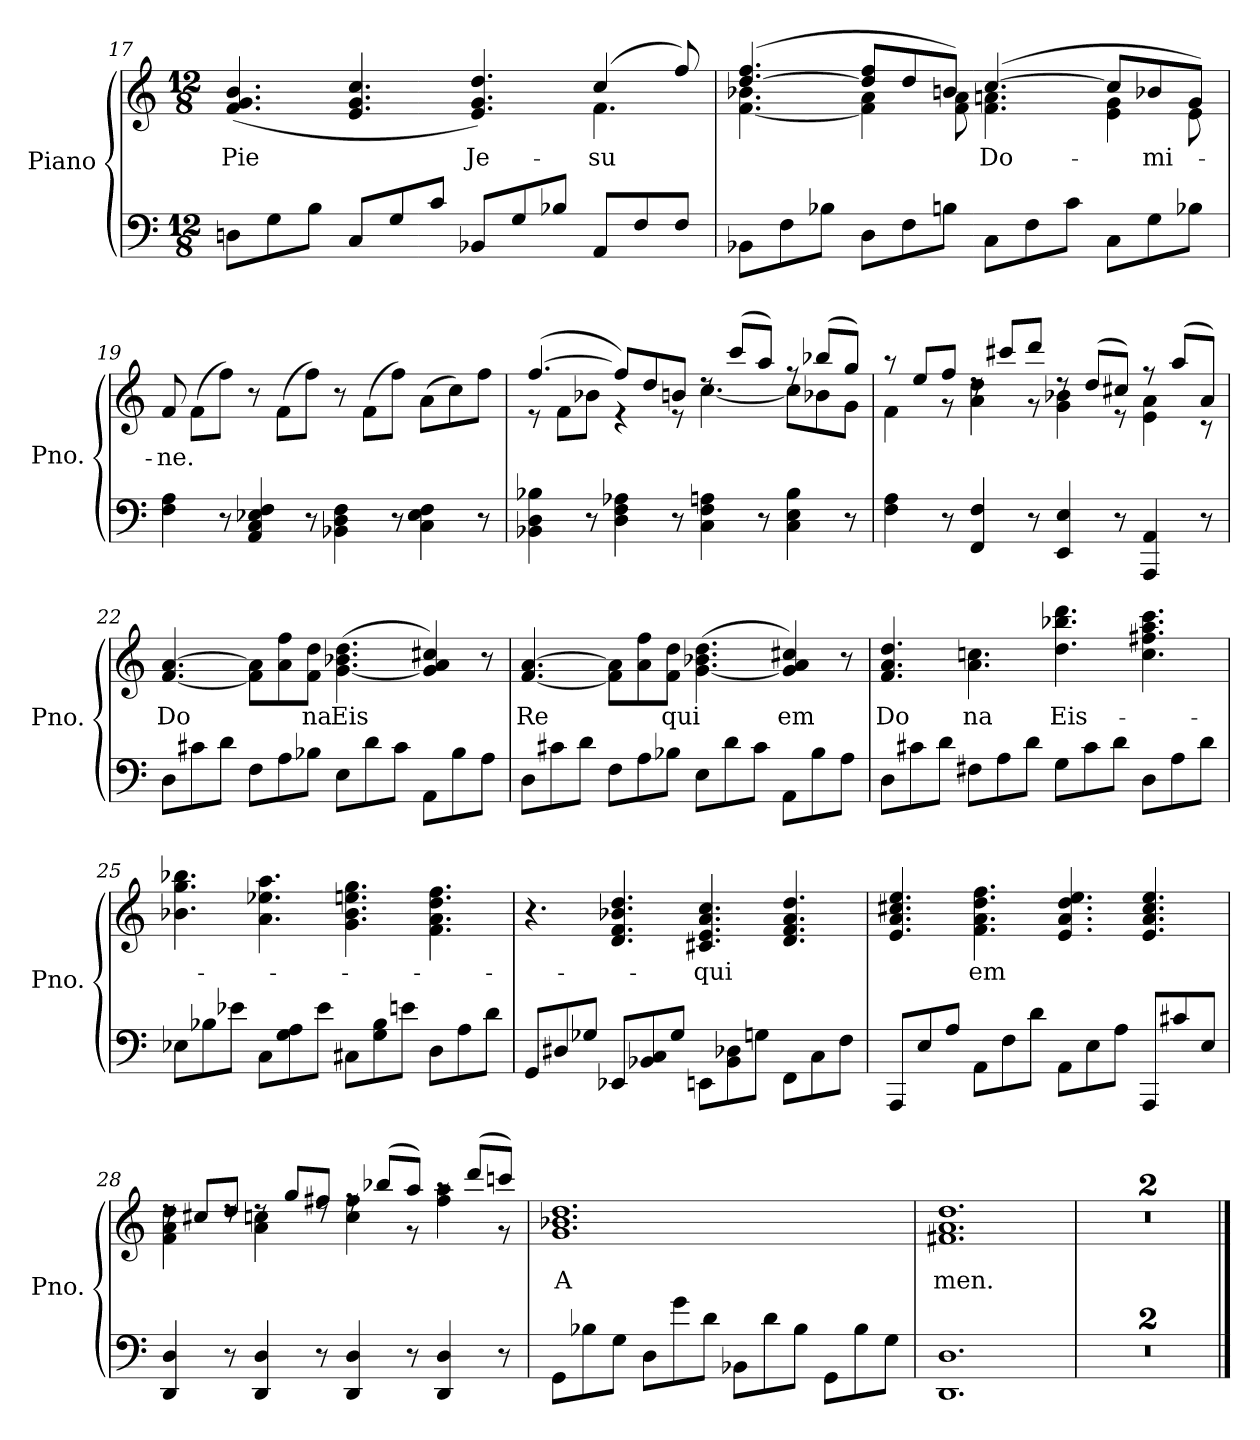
**kern	**kern	**text
*part1	*part1	*part1
*staff2	*staff1	*staff1
*I"Piano	*	*
*I'Pno.	*	*
*clefF4	*clefG2	*
*k[]	*k[]	*
*M12/8	*M12/8	*
=17	=17	=17
!	!	!LO:LY:b
*	*^	*
8Dn\L	(<4.f/ 4.g/ 4.b/	1ryy	Pie
8G\	.	.	.
8B\J	.	.	.
8C/L	4.e/ 4.g/ 4.cc/	.	.
8G/	.	.	.
8c/J	.	.	.
!	!	!	!LO:LY:b
8BB-X/L	4.e/ 4.g/ 4.dd/)	.	Je-
8G/	.	.	.
8B-X/J	.	8ryy	.
!	!	!	!LO:LY:b
8AA/L	(>4cc/	4.f\	-su
8F/	.	.	.
8F/J	8ff/)	.	.
=18	=18	=18	=18
8BB-X\L	(>[4.dd/ 4.ff/	[4.f\ 4.b-X\	.
8F\	.	.	.
8B-X\J	.	.	.
8D\L	8dd/] 8ff/L	4f\] 4a\	.
8F\	8dd/	.	.
8Bn\J	8bn/J)	8f\ 8a\	.
!	!	!	!LO:LY:b
8C\L	(>[4.cc/	4.f\ 4.an\	Do-
8F\	.	.	.
8c\J	.	.	.
8C\L	8cc/L]	4e\ 4g\	.
!	!	!	!LO:LY:b
8G\	8b-X/	.	-mi-
8B-X\J	8g/J)	8e\	.
!!LO:LB:g=z
=19	=19	=19	=19
!	!	!	!LO:LY:b
*	*v	*v	*
4F\ 4A\	8f/	-ne.
.	(>8f\L	.
8r	8ff\J)	.
4AA/ 4C/ 4E-X/ 4F/	8r	.
.	(>8f\L	.
8r	8ff\J)	.
4BB-X\ 4D\ 4F\	8r	.
.	(>8f\L	.
8r	8ff\J)	.
4C\ 4E-\ 4F\	(>8a\L	.
.	8cc\)	.
8r	8ff\J	.
=20	=20	=20
*	*^	*
4BB-X\ 4D\ 4B-X\	(>[4.ff/	8r	.
.	.	8f\L	.
8r	.	8b-X\J	.
4D\ 4F\ 4A-X\	8ff/L])	4r	.
.	8dd/	.	.
8r	8bn/J	8r	.
4C\ 4F\ 4An\	8rdd	[4.cc\	.
.	(>8ccc/L	.	.
8r	8aa/J)	.	.
4C\ 4E\ 4B-\	8rff	8cc\L]	.
.	(>8bb-X/L	8b-X\	.
8r	8gg/J)	8g\J	.
=21	=21	=21	=21
4F\ 4A\	8r	4f\	.
.	8ee/L	.	.
8r	8ff/J	8r	.
4FF/ 4F/	8rdd	4a\ 4dd\	.
.	8ccc#X/L	.	.
8r	8ddd/J	8r	.
4EE/ 4E/	8rdd	4g\ 4b-X\	.
.	(>8dd/L	.	.
8r	8cc#X/J)	8r	.
4AAA/ 4AA/	8rff	4e\ 4a\	.
.	(>8aa/L	.	.
8r	8a/J)	8r	.
!!LO:LB:g=z
=22	=22	=22	=22
!	!	!	!LO:LY:b
*	*v	*v	*
8D\L	[4.f/ [4.a/	Do
8c#X\	.	.
8d\J	.	.
8F\L	8f\] 8a\]L	.
8A\	8a\ 8ff\	.
!	!	!LO:LY:b
8B-X\J	8f\ 8dd\J	na
!	!	!LO:LY:b
8E\L	(>[4.g\ 4.b-X\ 4.dd\	Eis
8d\	.	.
8c#\J	.	.
8AA\L	4g/] 4a/ 4cc#X/)	.
8B-\	.	.
8A\J	8r	.
=23	=23	=23
!	!	!LO:LY:b
8D\L	[4.f/ [4.a/	Re
8c#X\	.	.
8d\J	.	.
8F\L	8f\] 8a\]L	.
8A\	8a\ 8ff\	.
!	!	!LO:LY:b
8B-X\J	8f\ 8dd\J	qui
8E\L	(>[4.g\ 4.b-X\ 4.dd\	.
8d\	.	.
8c#\J	.	.
!	!	!LO:LY:b
8AA\L	4g/] 4a/ 4cc#X/)	em
8B-\	.	.
8A\J	8r	.
=24	=24	=24
!	!	!LO:LY:b
8D\L	4.f/ 4.a/ 4.dd/	Do
8c#X\	.	.
8d\J	.	.
!	!	!LO:LY:b
8F#X\L	4.a\ 4.ccn\	na
8A\	.	.
8d\J	.	.
!	!	!LO:LY:b
8G\L	4.dd\ 4.bb-X\ 4.ddd\	Eis-
8c#\	.	.
8d\J	.	.
8D\L	4.cc\ 4.ff#X\ 4.aa\ 4.ccc\	.
8A\	.	.
8d\J	.	.
!!LO:LB:g=z
=25	=25	=25
8E-X\L	4.b-X\ 4.gg\ 4.bb-X\	.
8B-X\	.	.
8e-X\J	.	.
8C\L	4.a\ 4.ee-X\ 4.aa\	.
8G\ 8A\	.	.
8e-\J	.	.
8C#X\L	4.g\ 4.b-\ 4.een\ 4.gg\	.
8G\ 8B-\	.	.
8en\J	.	.
8D\L	4.f\ 4.a\ 4.dd\ 4.ff\	.
8A\	.	.
8d\J	.	.
=26	=26	=26
8GG/L	4.r	.
8D#X/	.	.
8G-X/J	.	.
8EE-X/L	4.d/ 4.f/ 4.b-X/ 4.dd/	.
8BB-X/ 8C/	.	.
8G-/J	.	.
!	!	!LO:LY:b
8EEn\L	4.c#X/ 4.e/ 4.a/ 4.cc/	qui
8BB-\ 8D-X\	.	.
8Gn\J	.	.
8FF\L	4.d/ 4.f/ 4.a/ 4.dd/	.
8C\	.	.
8F\J	.	.
=27	=27	=27
8AAA/L	4.e/ 4.a/ 4.cc#X/ 4.ee/	.
8E/	.	.
8A/J	.	.
!	!	!LO:LY:b
8AA\L	4.f\ 4.a\ 4.dd\ 4.ff\	em
8F\	.	.
8d\J	.	.
8AA\L	4.e/ 4.a/ 4.dd/ 4.ee/	.
8E\	.	.
8A\J	.	.
8AAA/L	4.e/ 4.a/ 4.cc#/ 4.ee/	.
8c#X/	.	.
8E/J	.	.
!!LO:PB:g=z
=28	=28	=28
*	*^	*
4DD/ 4D/	8rdd	4f\ 4a\ 4dd\	.
.	8cc#X/L	.	.
8r	8dd/J	8rdd	.
4DD/ 4D/	8rdd	4a\ 4ccn\	.
.	8gg/L	.	.
8r	8ff#X/J	8rdd	.
4DD/ 4D/	8rff	4cc\ 4ff#\	.
.	(>8bb-X/L	.	.
8r	8aa/J)	8r	.
4DD/ 4D/	8raa	4ff#\ 4aa\	.
.	(>8ddd/L	.	.
8r	8cccn/J)	8r	.
=29	=29	=29	=29
!	!	!	!LO:LY:b
*	*v	*v	*
8GG\L	1.g 1.b-X 1.dd	A
8B-X\	.	.
8G\J	.	.
8D\L	.	.
8g\	.	.
8d\J	.	.
8BB-X\L	.	.
8d\	.	.
8B-\J	.	.
8GG\L	.	.
8B-\	.	.
8G\J	.	.
=30	=30	=30
!	!	!LO:LY:b
1.DD 1.D	1.f#X 1.a 1.dd	men.
=31	=31	=31
1.r	1.r	.
=32	=32	=32
1.r	1.r	.
==	==	==
*-	*-	*-
